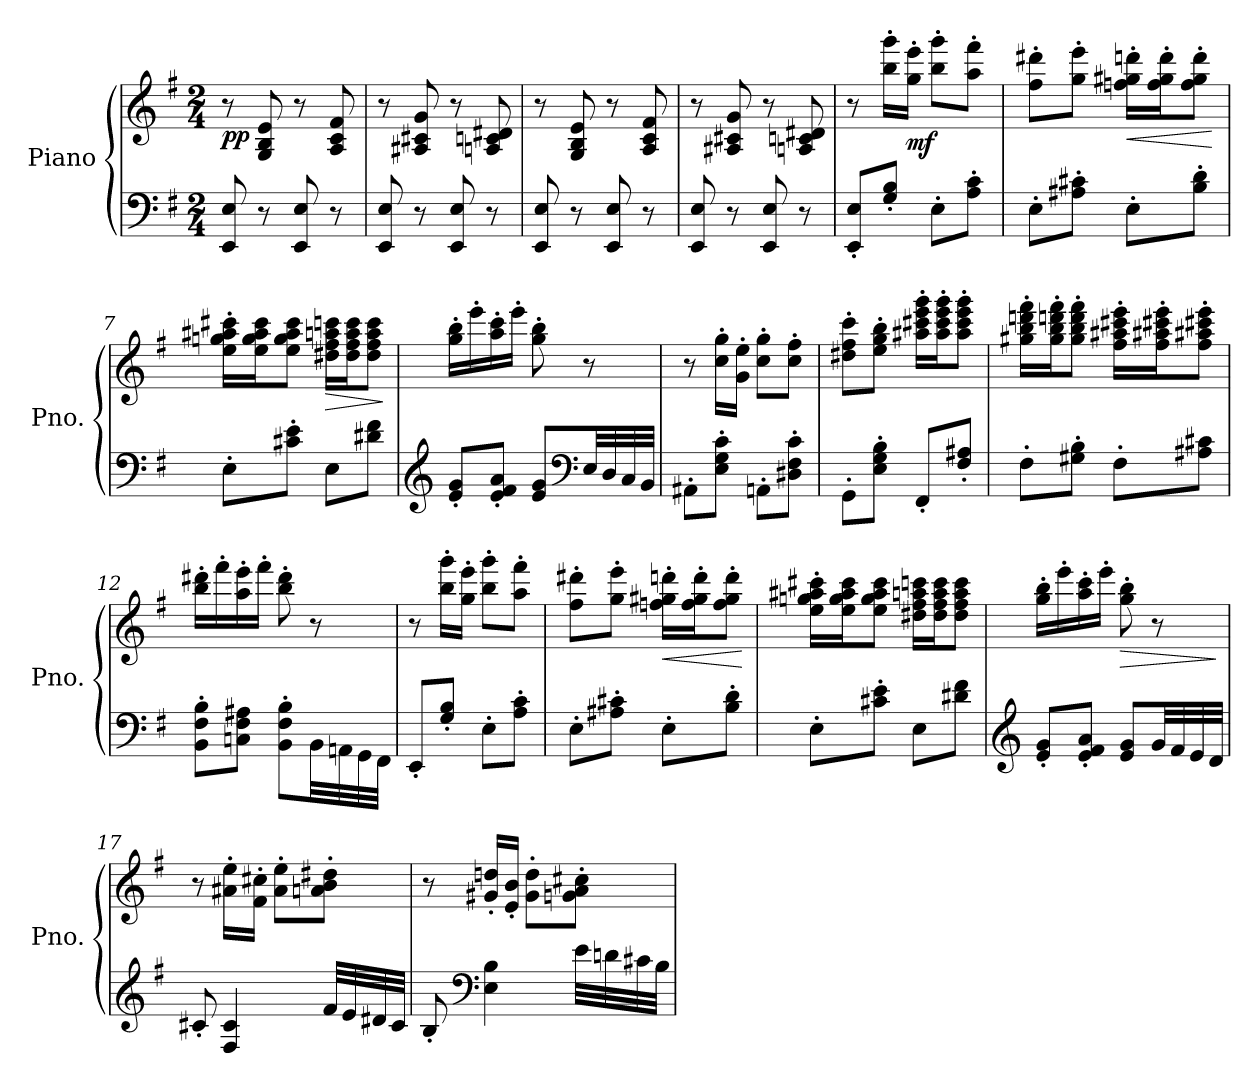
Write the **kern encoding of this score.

**kern	**kern	**dynam
*part1	*part1	*part1
*staff2	*staff1	*staff1/2
*I"Piano	*	*
*I'Pno.	*	*
*clefF4	*clefG2	*
*k[f#]	*k[f#]	*
*M2/4	*M2/4	*
*MM70	*MM70	*
=1	=1	=1
!	!	!LO:DY:b
8EE/ 8E/	8r	pp
8r	8G/ 8B/ 8e/	.
8EE/ 8E/	8r	.
8r	8A/ 8c/ 8f#/	.
=2	=2	=2
8EE/ 8E/	8r	.
8r	8A#X/ 8c#X/ 8g/	.
8EE/ 8E/	8r	.
8r	8An/ 8cn/ 8d#X/	.
=3	=3	=3
8EE/ 8E/	8r	.
8r	8G/ 8B/ 8e/	.
8EE/ 8E/	8r	.
8r	8A/ 8c/ 8f#/	.
=4	=4	=4
8EE/ 8E/	8r	.
8r	8A#X/ 8c#X/ 8g/	.
8EE/ 8E/	8r	.
8r	8An/ 8cn/ 8d#X/	.
=5	=5	=5
8EE/' 8E/'L	8r	.
8G/' 8B/'J	16bb\' 16ggg\'LL	.
!	!	!LO:DY:b
.	16gg\' 16eee\'JJ	mf
8E'\L	8bb\' 8ggg\'L	.
8A\' 8c\'J	8aa\' 8fff#\'J	.
!!LO:LB:g=z
=6	=6	=6
8E'\L	8ff#\' 8ddd#X\'L	.
8A#X\' 8c#X\'J	8gg\' 8eee\'J	.
!	!	!LO:HP:b
8E'\L	16ffn\' 16gg#X\' 16dddn\'LL	<
.	16ff\' 16gg#\' 16ddd\'J	.
8B\' 8d\'J	8ff\' 8gg#\' 8ddd\'J	.
.	.	[
=7	=7	=7
8E'\L	16ee\' 16ggn\' 16aa#X\' 16ccc#X\'LL	.
.	16ee\ 16gg\ 16aa#\ 16ccc#\J	.
8c#X\' 8e\'J	8ee\ 8gg\ 8aa#\ 8ccc#\J	.
!	!	!LO:HP:b
8E\L	16dd#X\ 16ff#\ 16aan\ 16cccn\LL	>
.	16dd#\ 16ff#\ 16aa\ 16ccc\J	.
8d#X\ 8f#\J	8dd#\ 8ff#\ 8aa\ 8ccc\J	.
.	.	]
=8	=8	=8
*clefG2	*	*
8e/' 8g/'L	16gg\' 16bb\'LL	.
.	16eee'\	.
8e/' 8f#/' 8a/'J	16aa\' 16ccc\'	.
.	16eee'\JJ	.
8e/ 8g/L	8gg\' 8bb\'	.
*clefF4	*	*
32E/LL	8r	.
32D/	.	.
32C/	.	.
32BB/JJJ	.	.
=9	=9	=9
8AA#X'\L	8r	.
8E\' 8G\' 8c\'J	16cc\' 16gg\'LL	.
.	16g\' 16ee\'JJ	.
8AAn'\L	8cc\' 8gg\'L	.
8D#X\' 8F#\' 8c\'J	8cc\' 8ff#\'J	.
!!LO:LB:g=z
=10	=10	=10
8GG'\L	8dd#X\' 8ff#\' 8ccc\'L	.
8E\' 8G\' 8B\'J	8ee\' 8gg\' 8bb\'J	.
8FF#'/L	16aa#X\' 16ccc#X\' 16eee\' 16ggg\'LL	.
.	16aa#\' 16ccc#\' 16eee\' 16ggg\'J	.
8F#/' 8A#X/'J	8aa#\' 8ccc#\' 8eee\' 8ggg\'J	.
=11	=11	=11
8F#'\L	16gg#X\' 16bb\' 16dddn\' 16fff#\'LL	.
.	16gg#\' 16bb\' 16dddn\' 16fff#\'J	.
8G#X\' 8B\'J	8gg#\' 8bb\' 8ddd\' 8fff#\'J	.
8F#'\L	16ff#\' 16aa#X\' 16ccc#X\' 16eee\'LL	.
.	16ff#\' 16aa#X\' 16ccc#X\' 16eee\'J	.
8A#X\ 8c#X\J	8ff#\' 8aa#X\' 8ccc#X\' 8eee\'J	.
=12	=12	=12
8BB\' 8F#\' 8B\'L	16bb\' 16ddd#X\'LL	.
.	16fff#'\	.
8Cn\ 8F#\ 8A#X\J	16aa\' 16eee\'	.
.	16fff#'\JJ	.
8BB\' 8F#\' 8B\'L	8bb\' 8ddd#\'	.
32BB\LL	8r	.
32AAn\	.	.
32GG\	.	.
32FF#\JJJ	.	.
=13	=13	=13
8EE'/L	8r	.
8G/' 8B/'J	16bb\' 16ggg\'LL	.
.	16gg\' 16eee\'JJ	.
8E'\L	8bb\' 8ggg\'L	.
8A\' 8c\'J	8aa\' 8fff#\'J	.
!!LO:LB:g=z
=14	=14	=14
8E'\L	8ff#\' 8ddd#X\'L	.
8A#X\' 8c#X\'J	8gg\' 8eee\'J	.
!	!	!LO:HP:b
8E'\L	16ffn\' 16gg#X\' 16dddn\'LL	<
.	16ff\' 16gg#\' 16ddd\'J	.
8B\' 8d\'J	8ff\' 8gg#\' 8ddd\'J	.
.	.	[
=15	=15	=15
8E'\L	16ee\' 16ggn\' 16aa#X\' 16ccc#X\'LL	.
.	16ee\ 16gg\ 16aa#\ 16ccc#\J	.
8c#X\' 8e\'J	8ee\ 8gg\ 8aa#\ 8ccc#\J	.
8E\L	16dd#X\ 16ff#\ 16aan\ 16cccn\LL	.
.	16dd#\ 16ff#\ 16aa\ 16ccc\J	.
8d#X\ 8f#\J	8dd#\ 8ff#\ 8aa\ 8ccc\J	.
=16	=16	=16
*clefG2	*	*
8e/' 8g/'L	16gg\' 16bb\'LL	.
.	16eee'\	.
8e/' 8f#/' 8a/'J	16aa\' 16ccc\'	.
.	16eee'\JJ	.
!	!	!LO:HP:b
8e/ 8g/L	8gg\' 8bb\'	>
32g/LL	8r	.
32f#/	.	.
32e/	.	.
32d/JJJ	.	.
.	.	]
!!LO:LB:g=z
=17	=17	=17
8c#X'/	8r	.
4F#/ 4c#/	16a#X\' 16ee\'LL	.
.	16f#\' 16cc#X\'JJ	.
.	8a#\' 8ee\'L	.
32f#/LLL	8an\' 8b\' 8dd#X\'J	.
32e/	.	.
32d#X/	.	.
32c#/JJJ	.	.
=18	=18	=18
8B'/	8r	.
*clefF4	*	*
4E\ 4B\	16g#X/' 16ddn/'LL	.
.	16e/' 16b/'JJ	.
.	8g#\' 8dd\'L	.
32e\LLL	8gn\' 8a\' 8cc#X\'J	.
32dn\	.	.
32c#X\	.	.
32B\JJJ	.	.
=	=	=
*-	*-	*-
